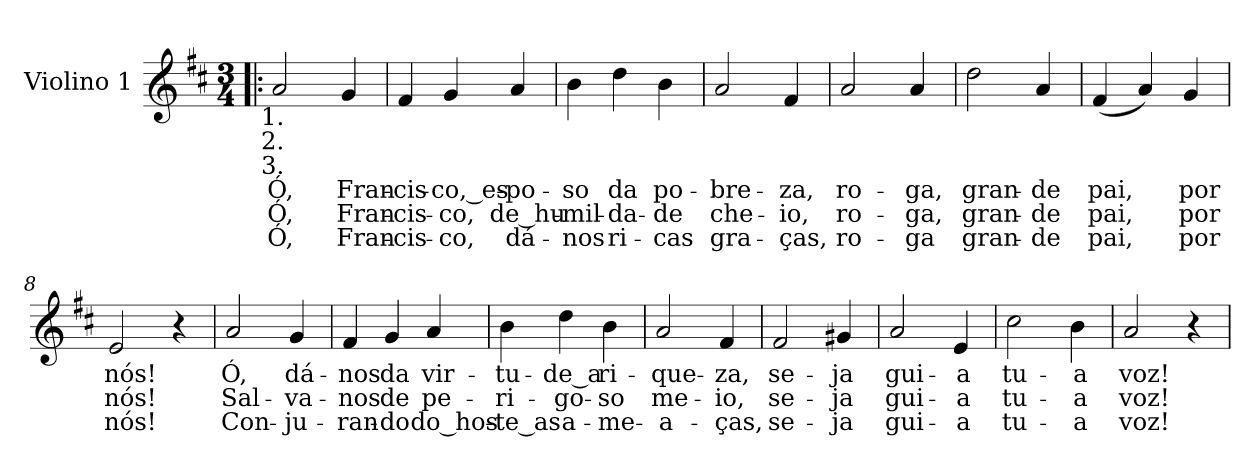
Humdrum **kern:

**kern	**text	**text	**text
*part1	*part1	*part1	*part1
*staff1	*staff1	*staff1	*staff1
*I"Violino 1	*	*	*
*I'Vno. 1	*	*	*
!!LO:PB:g=z
*clefG2	*	*	*
*k[f#c#]	*	*	*
*D:	*	*	*
*M3/4	*	*	*
*MM150	*	*	*
=1!|:	=1!|:	=1!|:	=1!|:
!LO:TX:b:cj:t=1.	!	!	!
!LO:TX:b:cj:t=2.	!	!	!
!LO:TX:b:cj:t=3.	!	!	!
!	!LO:LY:b:color=#000000	!LO:LY:b:color=#000000	!LO:LY:b:color=#000000
2ai/	Ó,	Ó,	Ó,
!	!LO:LY:b:color=#000000	!LO:LY:b:color=#000000	!LO:LY:b:color=#000000
4gi/	Fran-	Fran-	Fran-
=2	=2	=2	=2
!	!LO:LY:b:color=#000000	!LO:LY:b:color=#000000	!LO:LY:b:color=#000000
4f#i/	-cis-	-cis-	-cis-
!	!LO:LY:b:color=#000000	!LO:LY:b:color=#000000	!LO:LY:b:color=#000000
4gi/	-co,_es-	-co,	-co,
!	!LO:LY:b:color=#000000	!LO:LY:b:color=#000000	!LO:LY:b:color=#000000
4ai/	-po-	de_hu-	dá-
=3	=3	=3	=3
!	!LO:LY:b:color=#000000	!LO:LY:b:color=#000000	!LO:LY:b:color=#000000
4bi\	-so	-mil-	-nos
!	!LO:LY:b:color=#000000	!LO:LY:b:color=#000000	!LO:LY:b:color=#000000
4ddi\	da	-da-	ri-
!	!LO:LY:b:color=#000000	!LO:LY:b:color=#000000	!LO:LY:b:color=#000000
4bi\	po-	-de	-cas
=4	=4	=4	=4
!	!LO:LY:b:color=#000000	!LO:LY:b:color=#000000	!LO:LY:b:color=#000000
2ai/	-bre-	che-	gra-
!	!LO:LY:b:color=#000000	!LO:LY:b:color=#000000	!LO:LY:b:color=#000000
4f#i/	-za,	-io,	-ças,
=5	=5	=5	=5
!	!LO:LY:b:color=#000000	!LO:LY:b:color=#000000	!LO:LY:b:color=#000000
2ai/	ro-	ro-	ro-
!	!LO:LY:b:color=#000000	!LO:LY:b:color=#000000	!LO:LY:b:color=#000000
4ai/	-ga,	-ga,	-ga
=6	=6	=6	=6
!	!LO:LY:b:color=#000000	!LO:LY:b:color=#000000	!LO:LY:b:color=#000000
2ddi\	gran-	gran-	gran-
!	!LO:LY:b:color=#000000	!LO:LY:b:color=#000000	!LO:LY:b:color=#000000
4ai/	-de	-de	-de
=7	=7	=7	=7
!	!LO:LY:b:color=#000000	!LO:LY:b:color=#000000	!LO:LY:b:color=#000000
(4f#i/	pai,	pai,	pai,
4ai/)	.	.	.
!	!LO:LY:b:color=#000000	!LO:LY:b:color=#000000	!LO:LY:b:color=#000000
4gi/	por	por	por
=8	=8	=8	=8
!	!LO:LY:b:color=#000000	!LO:LY:b:color=#000000	!LO:LY:b:color=#000000
2ei/	nós!	nós!	nós!
4r	.	.	.
!!LO:LB:g=z
=9	=9	=9	=9
!	!LO:LY:b:color=#000000	!LO:LY:b:color=#000000	!LO:LY:b:color=#000000
2ai/	Ó,	Sal-	Con-
!	!LO:LY:b:color=#000000	!LO:LY:b:color=#000000	!LO:LY:b:color=#000000
4gi/	dá-	-va-	-ju-
=10	=10	=10	=10
!	!LO:LY:b:color=#000000	!LO:LY:b:color=#000000	!LO:LY:b:color=#000000
4f#i/	-nos	-nos	-ran-
!	!LO:LY:b:color=#000000	!LO:LY:b:color=#000000	!LO:LY:b:color=#000000
4gi/	da	de	-do
!	!LO:LY:b:color=#000000	!LO:LY:b:color=#000000	!LO:LY:b:color=#000000
4ai/	vir-	pe-	do_hos-
=11	=11	=11	=11
!	!LO:LY:b:color=#000000	!LO:LY:b:color=#000000	!LO:LY:b:color=#000000
4bi\	-tu-	-ri-	-te_as
!	!LO:LY:b:color=#000000	!LO:LY:b:color=#000000	!LO:LY:b:color=#000000
4ddi\	-de_a	-go-	a-
!	!LO:LY:b:color=#000000	!LO:LY:b:color=#000000	!LO:LY:b:color=#000000
4bi\	ri-	-so	-me-
=12	=12	=12	=12
!	!LO:LY:b:color=#000000	!LO:LY:b:color=#000000	!LO:LY:b:color=#000000
2ai/	-que-	me-	-a-
!	!LO:LY:b:color=#000000	!LO:LY:b:color=#000000	!LO:LY:b:color=#000000
4f#i/	-za,	-io,	-ças,
=13	=13	=13	=13
!	!LO:LY:b:color=#000000	!LO:LY:b:color=#000000	!LO:LY:b:color=#000000
2f#i/	se-	se-	se-
!	!LO:LY:b:color=#000000	!LO:LY:b:color=#000000	!LO:LY:b:color=#000000
4g#Xi/	-ja	-ja	-ja
=14	=14	=14	=14
!	!LO:LY:b:color=#000000	!LO:LY:b:color=#000000	!LO:LY:b:color=#000000
2ai/	gui-	gui-	gui-
!	!LO:LY:b:color=#000000	!LO:LY:b:color=#000000	!LO:LY:b:color=#000000
4ei/	-a	-a	-a
=15	=15	=15	=15
!	!LO:LY:b:color=#000000	!LO:LY:b:color=#000000	!LO:LY:b:color=#000000
2cc#i\	tu-	tu-	tu-
!	!LO:LY:b:color=#000000	!LO:LY:b:color=#000000	!LO:LY:b:color=#000000
4bi\	-a	-a	-a
=16	=16	=16	=16
!	!LO:LY:b:color=#000000	!LO:LY:b:color=#000000	!LO:LY:b:color=#000000
2ai/	voz!	voz!	voz!
4r	.	.	.
=	=	=	=
*-	*-	*-	*-
